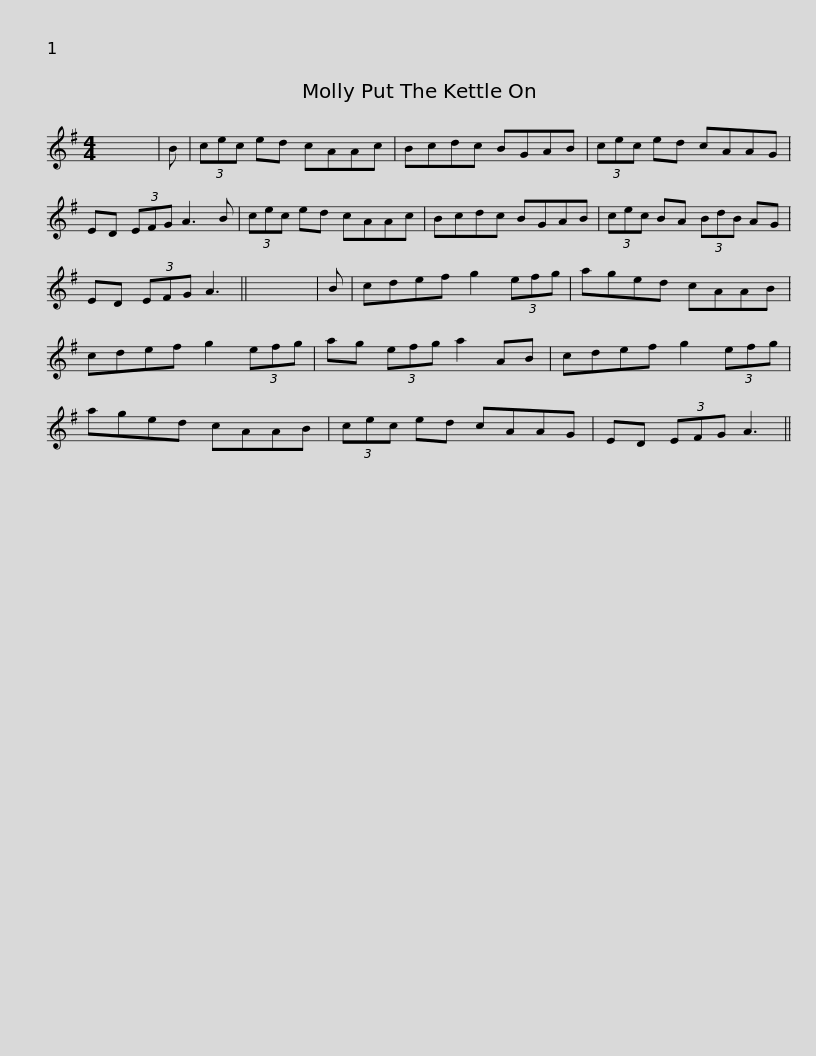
X:1
L:1/8
M:4/4
I:linebreak $
K:G
V:1 treble
V:1
 x8 | B | (3cec ed cAAc | Bcdc BGAB | (3cec ed cAAG | %5
 ED (3EFG A3 B |$ (3cec ed cAAc | Bcdc BGAB | (3cec BA (3BdB AG | ED (3EFG A3 || %10
 x8 | B | cdef g2 (3efg |$ aged cAAB | cdef g2 (3efg | %15
 ag (3efg a2 AB | cdef g2 (3efg | aged cAAB |$ (3cec ed cAAG | ED (3EFG A3 || %20
